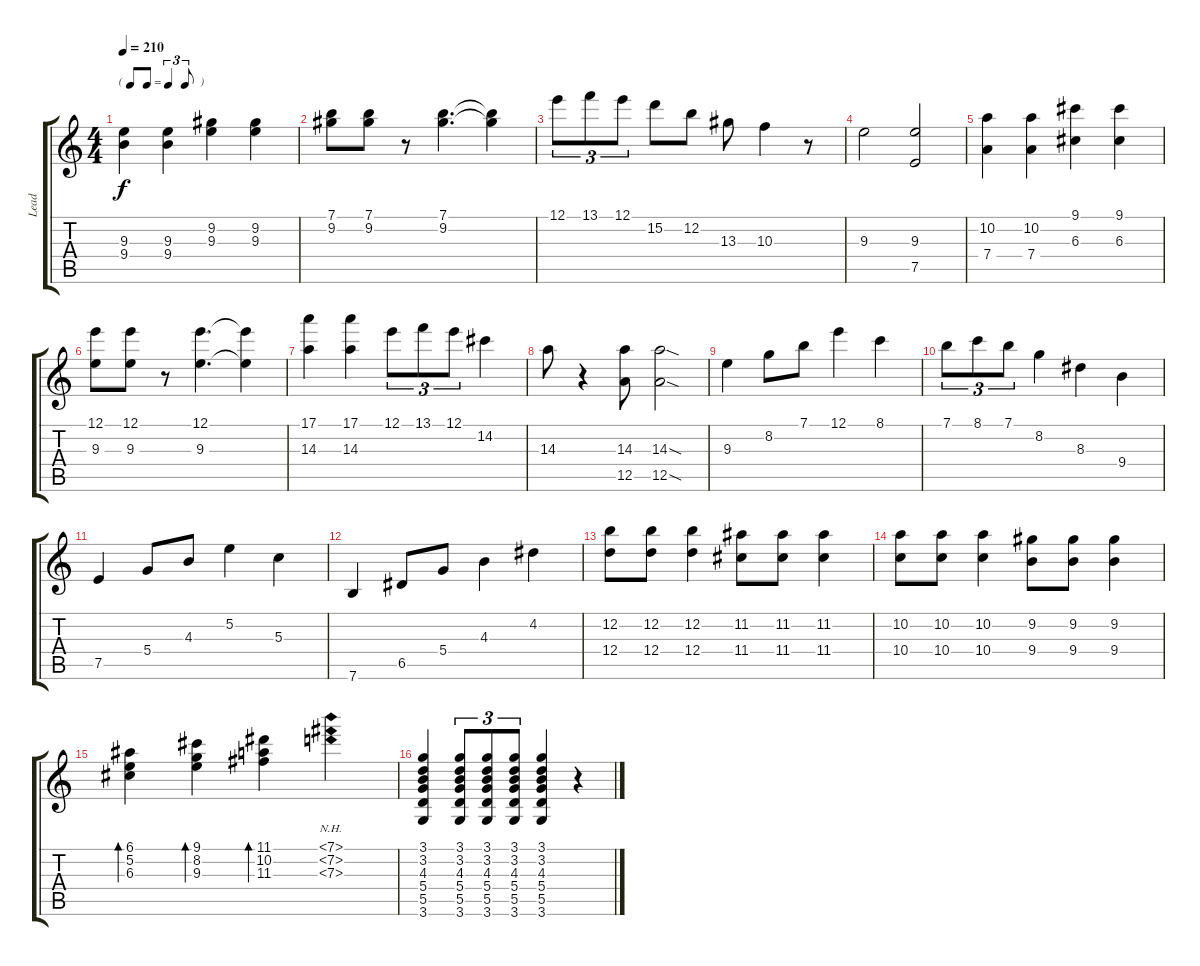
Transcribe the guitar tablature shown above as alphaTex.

\track ("Lead" "Lead") {instrument acousticguitarsteel}
\staff {score tabs}
\tuning (E4 B3 G3 D3 A2 E2) {hide}
\ts (4 4)
\tf triplet8th
\tempo 210
\clef g2
\ks c
(9.3 9.4).4{dy f} (9.3 9.4).4 (9.2 9.3).4 (9.2 9.3).4 |
(7.1 9.2).8 (7.1 9.2).8 r.8 (7.1 9.2).4{d} (7.1{t} 9.2{t}).4 |
12.1.8{tu (3 2)} 13.1.8{tu (3 2)} 12.1.8{tu (3 2)} 15.2.8 12.2.8 13.3.8 10.3.4 r.8 |
9.3.2 (9.3 7.5).2 |
(10.2 7.4).4 (10.2 7.4).4 (9.1 6.3).4 (9.1 6.3).4 |
(12.1 9.3).8 (12.1 9.3).8 r.8 (12.1 9.3).4{d} (12.1{t} 9.3{t}).4 |
(17.1 14.3).4 (17.1 14.3).4 12.1.8{tu (3 2)} 13.1.8{tu (3 2)} 12.1.8{tu (3 2)} 14.2.4 |
14.3.8 r.4 (14.3 12.5).8 (14.3{sod} 12.5{sod}).2 |
9.3.4 8.2.8 7.1.8 12.1.4 8.1.4 |
7.1.8{tu (3 2)} 8.1.8{tu (3 2)} 7.1.8{tu (3 2)} 8.2.4 8.3.4 9.4.4 |
7.5.4 5.4.8 4.3.8 5.2.4 5.3.4 |
7.6.4 6.5.8 5.4.8 4.3.4 4.2.4 |
(12.2 12.4).8 (12.2 12.4).8 (12.2 12.4).4 (11.2 11.4).8 (11.2 11.4).8 (11.2 11.4).4 |
(10.2 10.4).8 (10.2 10.4).8 (10.2 10.4).4 (9.2 9.4).8 (9.2 9.4).8 (9.2 9.4).4 |
(6.1 5.2 6.3).4{bd 30} (9.1 8.2 9.3).4{bd 30} (11.1 10.2 11.3).4{bd 30} (7.1{nh} 7.2{nh} 7.3{nh}).4 |
(3.1 3.2 4.3 5.4 5.5 3.6).4 (3.1 3.2 4.3 5.4 5.5 3.6).8{tu (3 2)} (3.1 3.2 4.3 5.4 5.5 3.6).8{tu (3 2)} (3.1 3.2 4.3 5.4 5.5 3.6).8{tu (3 2)} (3.1 3.2 4.3 5.4 5.5 3.6).4 r.4
